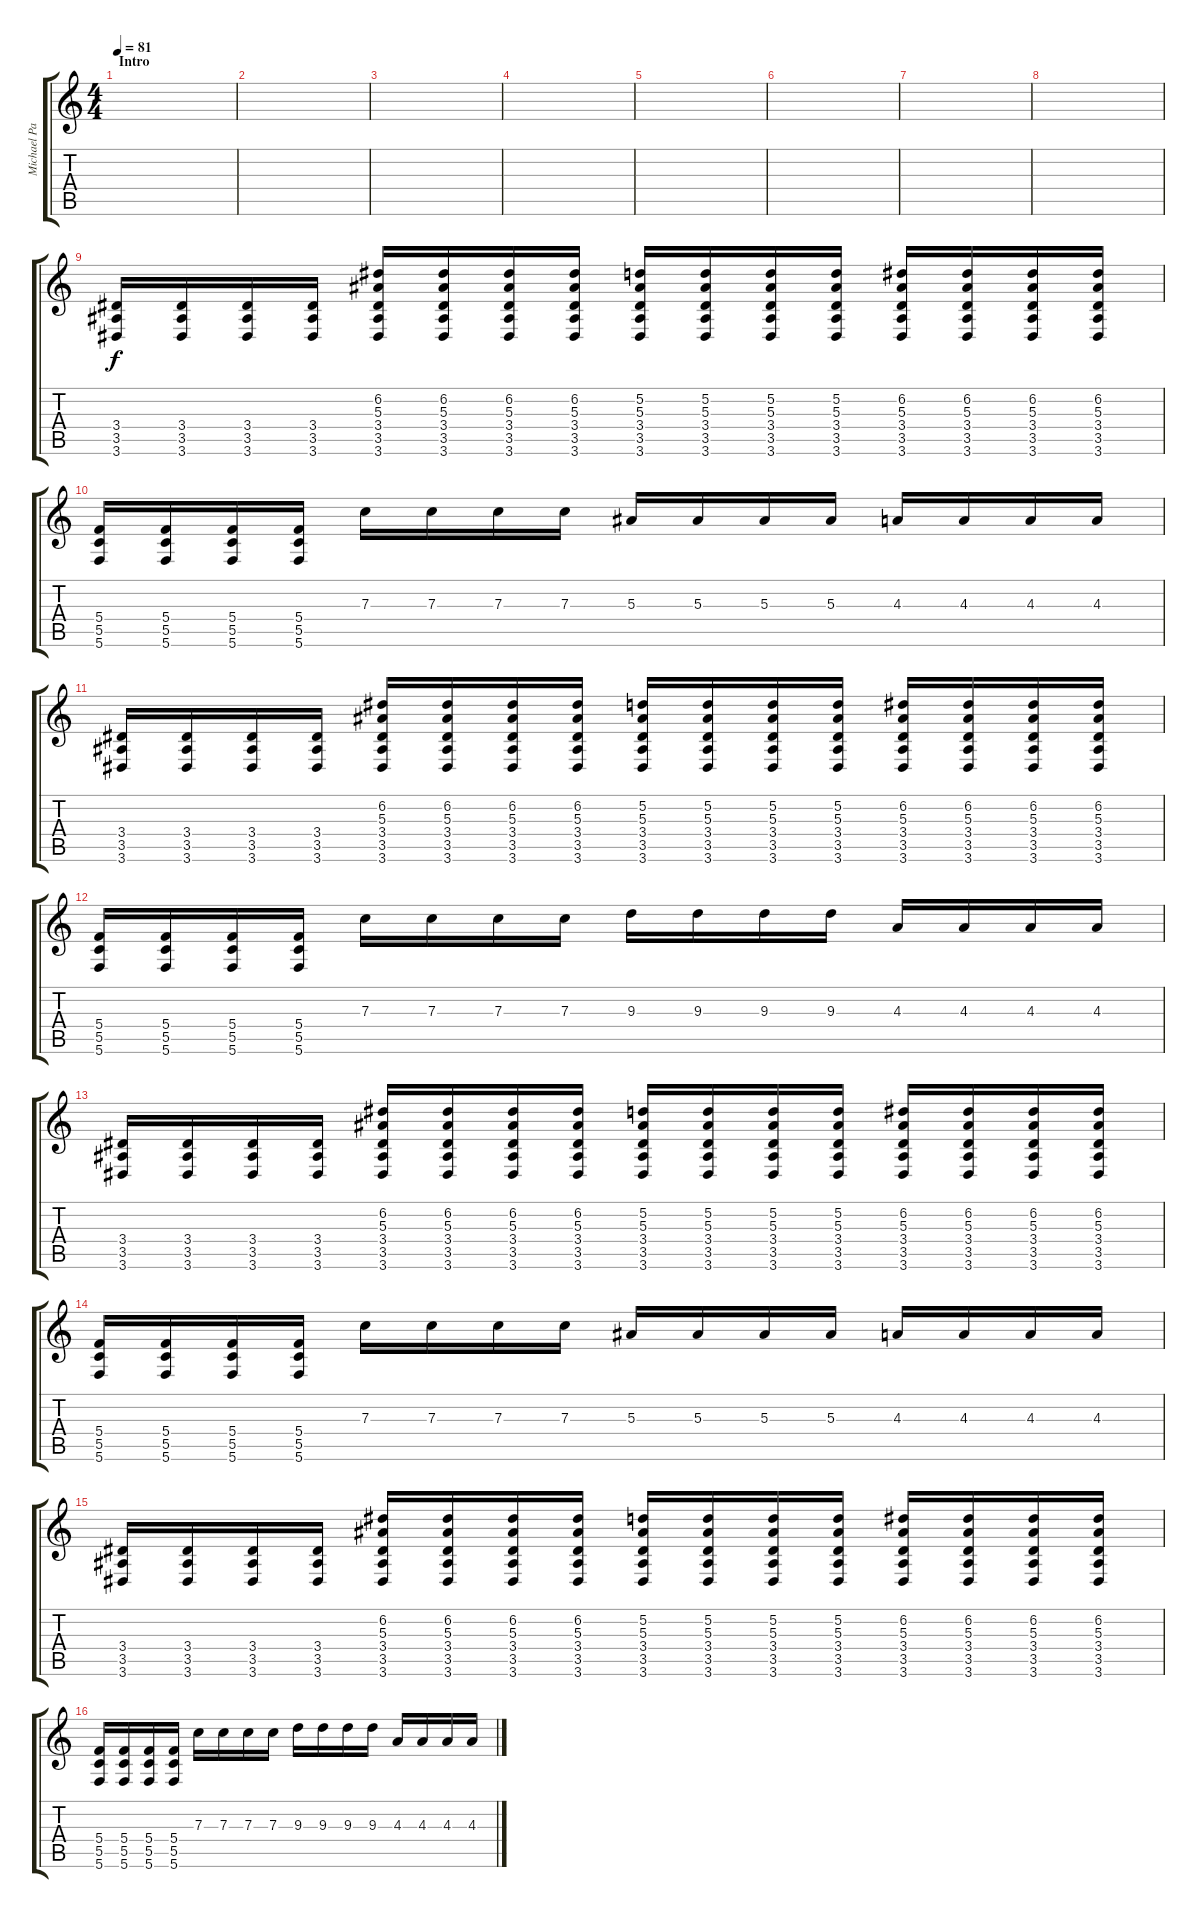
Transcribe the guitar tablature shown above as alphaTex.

\track ("Michael Paget" "Michael Pa") {instrument distortionguitar}
\staff {score tabs}
\tuning (D4 A3 F3 C3 G2 C2) {hide}
\ts (4 4)
\section ("" "Intro")
\tempo 81
\clef g2
\ks c
|
|
|
|
|
|
|
|
(3.4 3.5 3.6).16 (3.4 3.5 3.6).16 (3.4 3.5 3.6).16 (3.4 3.5 3.6).16 (6.2 5.3 3.4 3.5 3.6).16 (6.2 5.3 3.4 3.5 3.6).16 (6.2 5.3 3.4 3.5 3.6).16 (6.2 5.3 3.4 3.5 3.6).16 (5.2 5.3 3.4 3.5 3.6).16 (5.2 5.3 3.4 3.5 3.6).16 (5.2 5.3 3.4 3.5 3.6).16 (5.2 5.3 3.4 3.5 3.6).16 (6.2 5.3 3.4 3.5 3.6).16 (6.2 5.3 3.4 3.5 3.6).16 (6.2 5.3 3.4 3.5 3.6).16 (6.2 5.3 3.4 3.5 3.6).16 |
(5.4 5.5 5.6).16 (5.4 5.5 5.6).16 (5.4 5.5 5.6).16 (5.4 5.5 5.6).16 7.3.16 7.3.16 7.3.16 7.3.16 5.3.16 5.3.16 5.3.16 5.3.16 4.3.16 4.3.16 4.3.16 4.3.16 |
(3.4 3.5 3.6).16 (3.4 3.5 3.6).16 (3.4 3.5 3.6).16 (3.4 3.5 3.6).16 (6.2 5.3 3.4 3.5 3.6).16 (6.2 5.3 3.4 3.5 3.6).16 (6.2 5.3 3.4 3.5 3.6).16 (6.2 5.3 3.4 3.5 3.6).16 (5.2 5.3 3.4 3.5 3.6).16 (5.2 5.3 3.4 3.5 3.6).16 (5.2 5.3 3.4 3.5 3.6).16 (5.2 5.3 3.4 3.5 3.6).16 (6.2 5.3 3.4 3.5 3.6).16 (6.2 5.3 3.4 3.5 3.6).16 (6.2 5.3 3.4 3.5 3.6).16 (6.2 5.3 3.4 3.5 3.6).16 |
(5.4 5.5 5.6).16 (5.4 5.5 5.6).16 (5.4 5.5 5.6).16 (5.4 5.5 5.6).16 7.3.16 7.3.16 7.3.16 7.3.16 9.3.16 9.3.16 9.3.16 9.3.16 4.3.16 4.3.16 4.3.16 4.3.16 |
(3.4 3.5 3.6).16 (3.4 3.5 3.6).16 (3.4 3.5 3.6).16 (3.4 3.5 3.6).16 (6.2 5.3 3.4 3.5 3.6).16 (6.2 5.3 3.4 3.5 3.6).16 (6.2 5.3 3.4 3.5 3.6).16 (6.2 5.3 3.4 3.5 3.6).16 (5.2 5.3 3.4 3.5 3.6).16 (5.2 5.3 3.4 3.5 3.6).16 (5.2 5.3 3.4 3.5 3.6).16 (5.2 5.3 3.4 3.5 3.6).16 (6.2 5.3 3.4 3.5 3.6).16 (6.2 5.3 3.4 3.5 3.6).16 (6.2 5.3 3.4 3.5 3.6).16 (6.2 5.3 3.4 3.5 3.6).16 |
(5.4 5.5 5.6).16 (5.4 5.5 5.6).16 (5.4 5.5 5.6).16 (5.4 5.5 5.6).16 7.3.16 7.3.16 7.3.16 7.3.16 5.3.16 5.3.16 5.3.16 5.3.16 4.3.16 4.3.16 4.3.16 4.3.16 |
(3.4 3.5 3.6).16 (3.4 3.5 3.6).16 (3.4 3.5 3.6).16 (3.4 3.5 3.6).16 (6.2 5.3 3.4 3.5 3.6).16 (6.2 5.3 3.4 3.5 3.6).16 (6.2 5.3 3.4 3.5 3.6).16 (6.2 5.3 3.4 3.5 3.6).16 (5.2 5.3 3.4 3.5 3.6).16 (5.2 5.3 3.4 3.5 3.6).16 (5.2 5.3 3.4 3.5 3.6).16 (5.2 5.3 3.4 3.5 3.6).16 (6.2 5.3 3.4 3.5 3.6).16 (6.2 5.3 3.4 3.5 3.6).16 (6.2 5.3 3.4 3.5 3.6).16 (6.2 5.3 3.4 3.5 3.6).16 |
(5.4 5.5 5.6).16 (5.4 5.5 5.6).16 (5.4 5.5 5.6).16 (5.4 5.5 5.6).16 7.3.16 7.3.16 7.3.16 7.3.16 9.3.16 9.3.16 9.3.16 9.3.16 4.3.16 4.3.16 4.3.16 4.3.16
